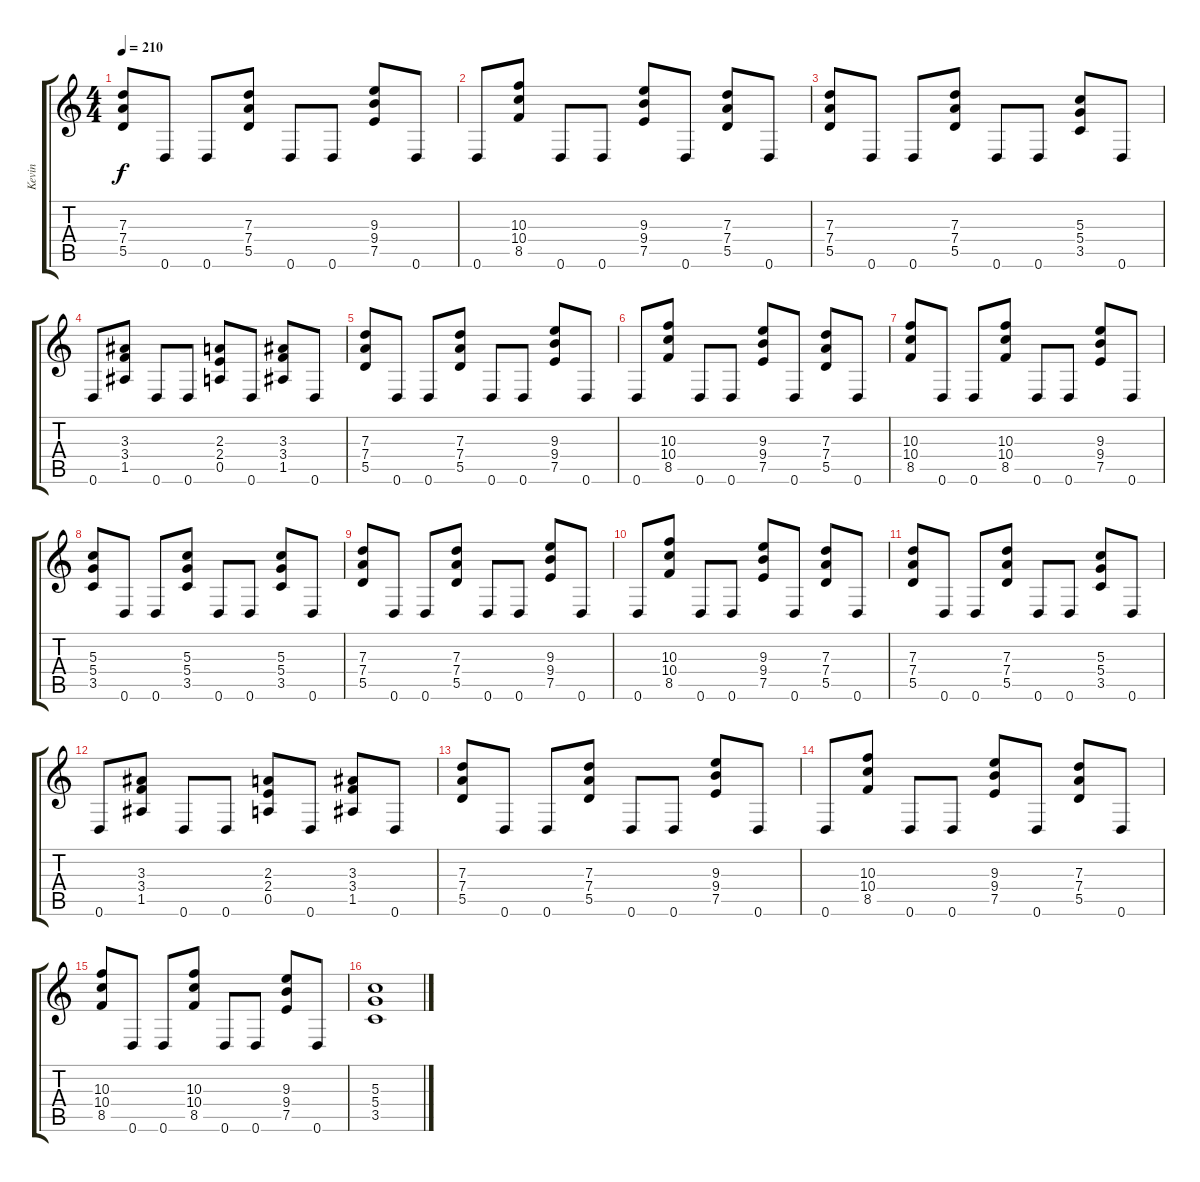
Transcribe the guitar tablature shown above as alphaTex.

\track ("Kevin" "Kevin") {instrument distortionguitar}
\staff {score tabs}
\tuning (E4 B3 G3 D3 A2 D2) {hide}
\ts (4 4)
\tempo 210
\clef g2
\ks c
(7.3 7.4 5.5).8{dy f} 0.6.8 0.6.8 (7.3 7.4 5.5).8 0.6.8 0.6.8 (9.3 9.4 7.5).8 0.6.8 |
0.6.8 (10.3 10.4 8.5).8 0.6.8 0.6.8 (9.3 9.4 7.5).8 0.6.8 (7.3 7.4 5.5).8 0.6.8 |
(7.3 7.4 5.5).8 0.6.8 0.6.8 (7.3 7.4 5.5).8 0.6.8 0.6.8 (5.3 5.4 3.5).8 0.6.8 |
0.6.8 (3.3 3.4 1.5).8 0.6.8 0.6.8 (2.3 2.4 0.5).8 0.6.8 (3.3 3.4 1.5).8 0.6.8 |
(7.3 7.4 5.5).8 0.6.8 0.6.8 (7.3 7.4 5.5).8 0.6.8 0.6.8 (9.3 9.4 7.5).8 0.6.8 |
0.6.8 (10.3 10.4 8.5).8 0.6.8 0.6.8 (9.3 9.4 7.5).8 0.6.8 (7.3 7.4 5.5).8 0.6.8 |
(10.3 10.4 8.5).8 0.6.8 0.6.8 (10.3 10.4 8.5).8 0.6.8 0.6.8 (9.3 9.4 7.5).8 0.6.8 |
(5.3 5.4 3.5).8 0.6.8 0.6.8 (5.3 5.4 3.5).8 0.6.8 0.6.8 (5.3 5.4 3.5).8 0.6.8 |
(7.3 7.4 5.5).8 0.6.8 0.6.8 (7.3 7.4 5.5).8 0.6.8 0.6.8 (9.3 9.4 7.5).8 0.6.8 |
0.6.8 (10.3 10.4 8.5).8 0.6.8 0.6.8 (9.3 9.4 7.5).8 0.6.8 (7.3 7.4 5.5).8 0.6.8 |
(7.3 7.4 5.5).8 0.6.8 0.6.8 (7.3 7.4 5.5).8 0.6.8 0.6.8 (5.3 5.4 3.5).8 0.6.8 |
0.6.8 (3.3 3.4 1.5).8 0.6.8 0.6.8 (2.3 2.4 0.5).8 0.6.8 (3.3 3.4 1.5).8 0.6.8 |
(7.3 7.4 5.5).8 0.6.8 0.6.8 (7.3 7.4 5.5).8 0.6.8 0.6.8 (9.3 9.4 7.5).8 0.6.8 |
0.6.8 (10.3 10.4 8.5).8 0.6.8 0.6.8 (9.3 9.4 7.5).8 0.6.8 (7.3 7.4 5.5).8 0.6.8 |
(10.3 10.4 8.5).8 0.6.8 0.6.8 (10.3 10.4 8.5).8 0.6.8 0.6.8 (9.3 9.4 7.5).8 0.6.8 |
(5.3 5.4 3.5).1
